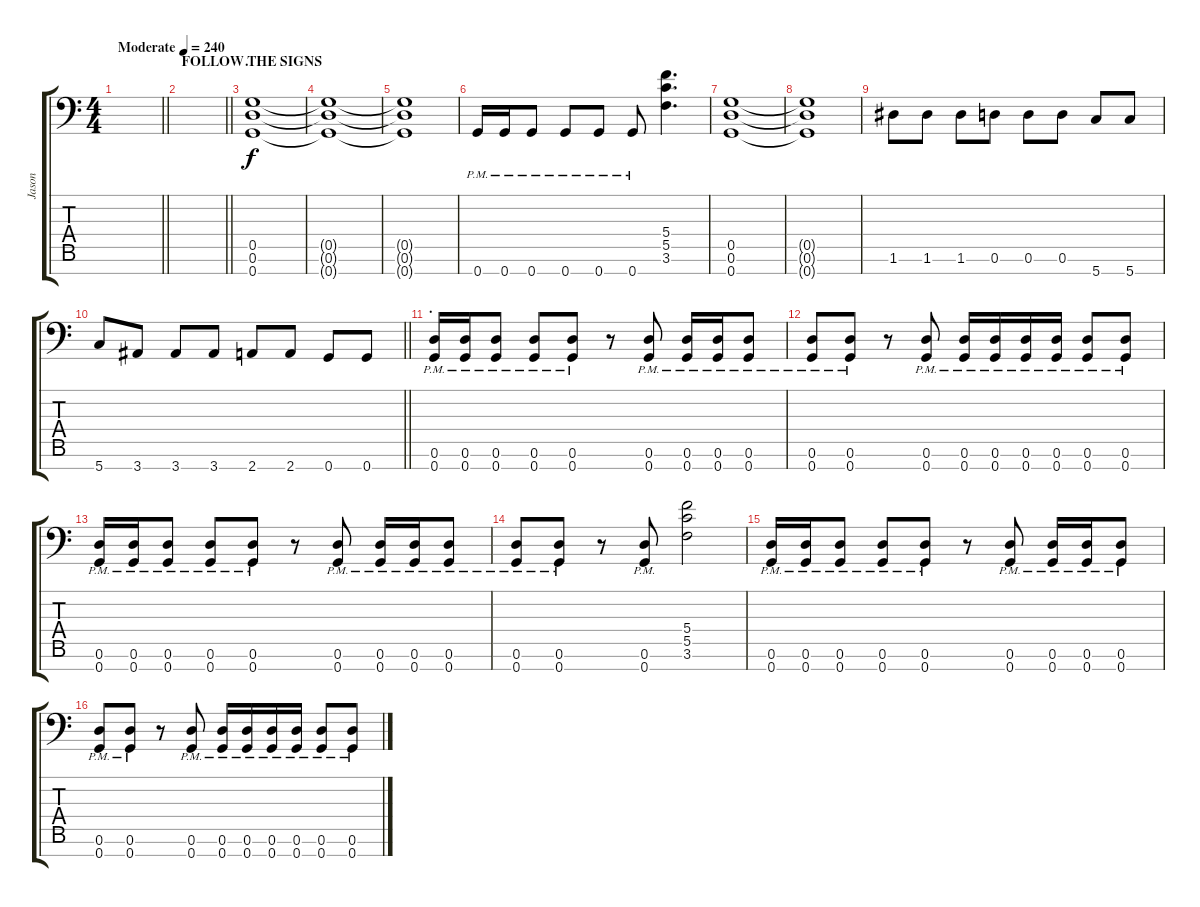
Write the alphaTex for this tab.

\track ("Jason" "Jason") {instrument distortionguitar}
\staff {score tabs}
\tuning (D4 A3 F3 C3 G2 D2 G1) {hide}
\ts (4 4)
\tempo (240 "Moderate")
\clef f4
\barLineRight lightlight
\ks c
|
\section ("" "FOLLOW THE SIGNS")
\barLineRight lightlight
|
\section ("" ".")
(0.5 0.6 0.7).1 |
(0.5{t} 0.6{t} 0.7{t}).1 |
(0.5{t} 0.6{t} 0.7{t}).1 |
0.7{pm}.16 0.7{pm}.16 0.7{pm}.8 0.7{pm}.8 0.7{pm}.8 0.7{pm}.8 (5.4 5.5 3.6).4{d} |
(0.5 0.6 0.7).1 |
(0.5{t} 0.6{t} 0.7{t}).1 |
1.6.8 1.6.8 1.6.8 0.6.8 0.6.8 0.6.8 5.7.8 5.7.8 |
\barLineRight lightlight
5.7.8 3.7.8 3.7.8 3.7.8 2.7.8 2.7.8 0.7.8 0.7.8 |
\section ("" ".")
(0.6{pm} 0.7{pm}).16 (0.6{pm} 0.7{pm}).16 (0.6{pm} 0.7{pm}).8 (0.6{pm} 0.7{pm}).8 (0.6{pm} 0.7{pm}).8 r.8 (0.6{pm} 0.7{pm}).8 (0.6{pm} 0.7{pm}).16 (0.6{pm} 0.7{pm}).16 (0.6{pm} 0.7{pm}).8 |
(0.6{pm} 0.7{pm}).8 (0.6{pm} 0.7{pm}).8 r.8 (0.6{pm} 0.7{pm}).8 (0.6{pm} 0.7{pm}).16 (0.6{pm} 0.7{pm}).16 (0.6 0.7{pm}).16 (0.6{pm} 0.7{pm}).16 (0.6{pm} 0.7{pm}).8 (0.6{pm} 0.7{pm}).8 |
(0.6{pm} 0.7{pm}).16 (0.6{pm} 0.7{pm}).16 (0.6{pm} 0.7{pm}).8 (0.6{pm} 0.7{pm}).8 (0.6{pm} 0.7{pm}).8 r.8 (0.6{pm} 0.7{pm}).8 (0.6{pm} 0.7{pm}).16 (0.6{pm} 0.7{pm}).16 (0.6{pm} 0.7{pm}).8 |
(0.6{pm} 0.7{pm}).8 (0.6{pm} 0.7{pm}).8 r.8 (0.6{pm} 0.7{pm}).8 (5.4 5.5 3.6).2 |
(0.6{pm} 0.7{pm}).16 (0.6{pm} 0.7{pm}).16 (0.6{pm} 0.7{pm}).8 (0.6{pm} 0.7{pm}).8 (0.6{pm} 0.7{pm}).8 r.8 (0.6{pm} 0.7{pm}).8 (0.6{pm} 0.7{pm}).16 (0.6{pm} 0.7{pm}).16 (0.6{pm} 0.7{pm}).8 |
(0.6{pm} 0.7{pm}).8 (0.6{pm} 0.7{pm}).8 r.8 (0.6{pm} 0.7{pm}).8 (0.6{pm} 0.7{pm}).16 (0.6{pm} 0.7{pm}).16 (0.6 0.7{pm}).16 (0.6{pm} 0.7{pm}).16 (0.6{pm} 0.7{pm}).8 (0.6{pm} 0.7{pm}).8
